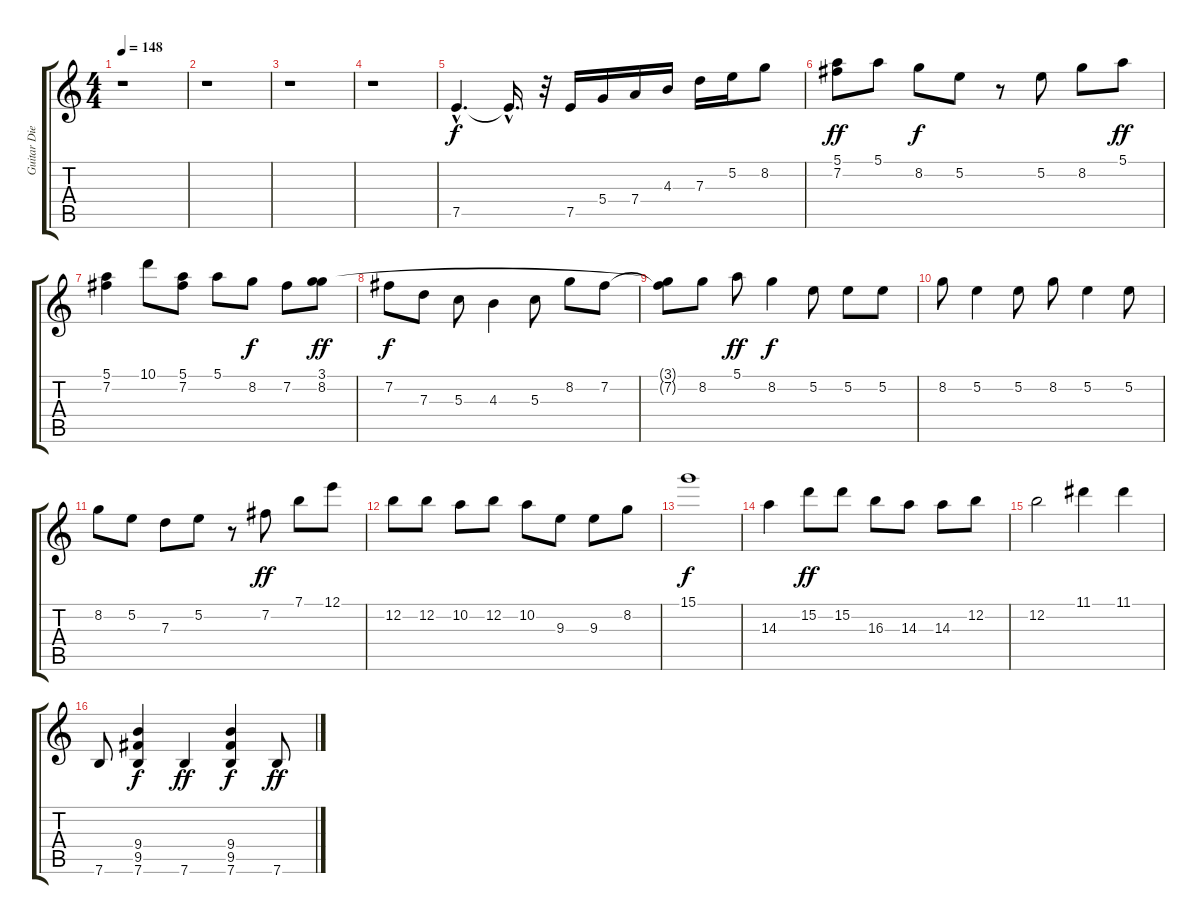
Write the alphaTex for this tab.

\track ("Guitar Die Solo" "Guitar Die") {instrument distortionguitar}
\staff {score tabs}
\tuning (E4 B3 G3 D3 A2 E2) {hide}
\ts (4 4)
\tempo 148
\clef g2
\ks c
r.1{dy f} |
r.1 |
r.1 |
r.1 |
7.5{hac}.4{d balance 8} 7.5{hac t}.16{d} r.32 7.5.16 5.4.16 7.4.16 4.3.16 7.3.16 5.2.16 8.2.8 |
(5.1 7.2).8{dy ff} 5.1.8 8.2.8{dy f} 5.2.8 r.8 5.2.8 8.2.8 5.1.8{dy ff} |
(5.1 7.2).4 10.1.8 (5.1 7.2).8 5.1.8 8.2.8{dy f} 7.2.8 (3.1 8.2).8{dy ff} |
7.2.8{dy f} 7.3.8 5.3.8 4.3.4 5.3.8 8.2.8 7.2.8 |
(3.1{t} 7.2{t}).8 8.2.8 5.1.8{dy ff} 8.2.4{dy f} 5.2.8 5.2.8 5.2.8 |
8.2.8 5.2.4 5.2.8 8.2.8 5.2.4 5.2.8 |
8.2.8 5.2.8 7.3.8 5.2.8 r.8 7.2.8{dy ff} 7.1.8 12.1.8 |
12.2.8 12.2.8 10.2.8 12.2.8 10.2.8 9.3.8 9.3.8 8.2.8 |
15.1.1{dy f} |
14.3.4 15.2.8{dy ff} 15.2.8 16.3.8 14.3.8 14.3.8 12.2.8 |
12.2.2 11.1.4 11.1.4 |
7.6.8 (9.4 9.5 7.6).4{dy f} 7.6.4{dy ff} (9.4 9.5 7.6).4{dy f} 7.6.8{dy ff}
